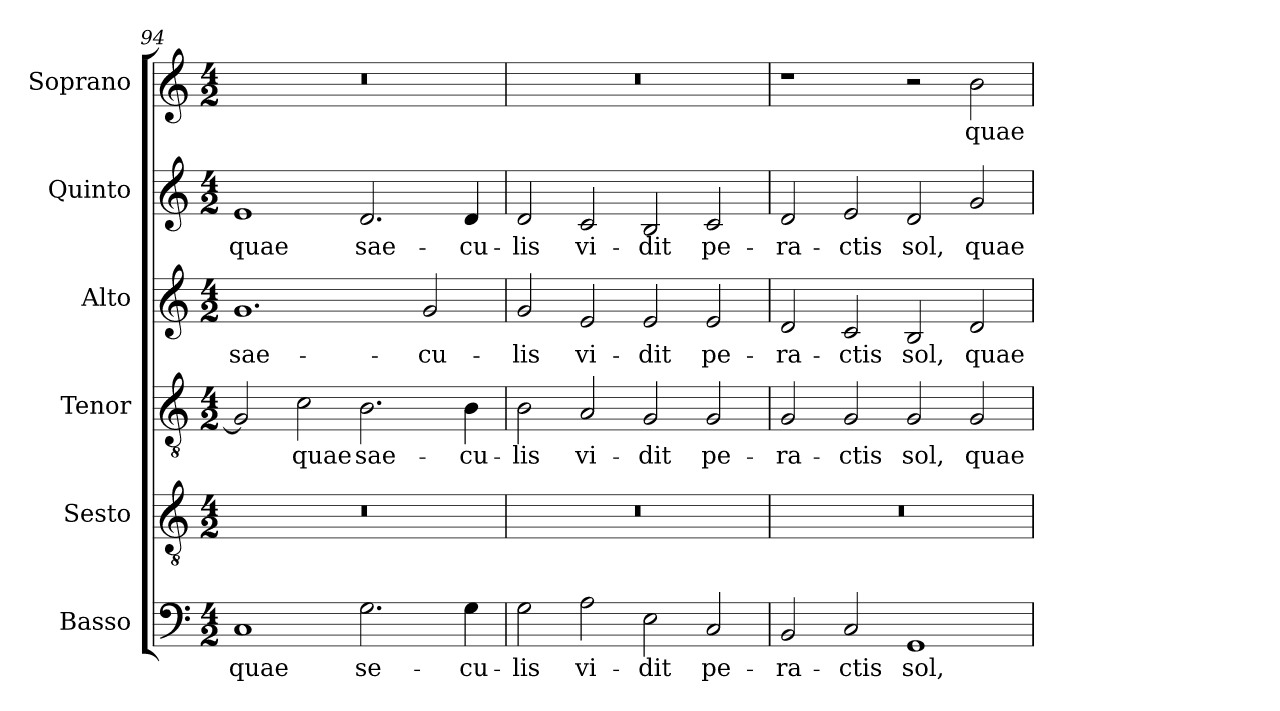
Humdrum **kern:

**kern	**text	**kern	**kern	**text	**kern	**text	**kern	**text	**kern	**text
*part6	*part6	*part5	*part4	*part4	*part3	*part3	*part2	*part2	*part1	*part1
*staff6	*staff6	*staff5	*staff4	*staff4	*staff3	*staff3	*staff2	*staff2	*staff1	*staff1
*I"Basso	*	*I"Sesto	*I"Tenor	*	*I"Alto	*	*I"Quinto	*	*I"Soprano	*
*I'B.	*	*I'Ss.	*I'T.	*	*I'A.	*	*I'Q.	*	*I'S.	*
*clefF4	*	*clefGv2	*clefGv2	*	*clefG2	*	*clefG2	*	*clefG2	*
*	*	*ITrd7c12	*ITrd7c12	*	*	*	*	*	*	*
*k[]	*	*k[]	*k[]	*	*k[]	*	*k[]	*	*k[]	*
*C:	*	*C:	*C:	*	*C:	*	*C:	*	*C:	*
*M4/2	*	*M4/2	*M4/2	*	*M4/2	*	*M4/2	*	*M4/2	*
=94	=94	=94	=94	=94	=94	=94	=94	=94	=94	=94
!	!LO:LY:b:color=#000000	!LO:N:vis=1	!	!	!	!	!	!	!	!
!	!	!	!	!	!	!LO:LY:b:color=#000000	!	!	!	!
!	!	!	!	!	!	!	!	!LO:LY:b:color=#000000	!LO:N:vis=1	!
1Ci	quae	0r	2GGi/]	.	1.gi	sae-	1ei	quae	0r	.
!	!	!	!	!LO:LY:b:color=#000000	!	!	!	!	!	!
.	.	.	2Ci\	quae	.	.	.	.	.	.
!	!LO:LY:b:color=#000000	!	!	!	!	!	!	!	!	!
!	!	!	!	!LO:LY:b:color=#000000	!	!	!	!	!	!
!	!	!	!	!	!	!	!	!LO:LY:b:color=#000000	!	!
2.Gi\	se-	.	2.BBi\	sae-	.	.	2.di/	sae-	.	.
!	!	!	!	!	!	!LO:LY:b:color=#000000	!	!	!	!
.	.	.	.	.	2gi/	-cu-	.	.	.	.
!	!LO:LY:b:color=#000000	!	!	!	!	!	!	!	!	!
!	!	!	!	!LO:LY:b:color=#000000	!	!	!	!	!	!
!	!	!	!	!	!	!	!	!LO:LY:b:color=#000000	!	!
4Gi\	-cu-	.	4BBi\	-cu-	.	.	4di/	-cu-	.	.
=95	=95	=95	=95	=95	=95	=95	=95	=95	=95	=95
!	!LO:LY:b:color=#000000	!LO:N:vis=1	!	!	!	!	!	!	!	!
!	!	!	!	!LO:LY:b:color=#000000	!	!	!	!	!	!
!	!	!	!	!	!	!LO:LY:b:color=#000000	!	!	!	!
!	!	!	!	!	!	!	!	!LO:LY:b:color=#000000	!LO:N:vis=1	!
2Gi\	-lis	0r	2BBi\	-lis	2gi/	-lis	2di/	-lis	0r	.
!	!LO:LY:b:color=#000000	!	!	!	!	!	!	!	!	!
!	!	!	!	!LO:LY:b:color=#000000	!	!	!	!	!	!
!	!	!	!	!	!	!LO:LY:b:color=#000000	!	!	!	!
!	!	!	!	!	!	!	!	!LO:LY:b:color=#000000	!	!
2Ai\	vi-	.	2AAi/	vi-	2ei/	vi-	2ci/	vi-	.	.
!	!LO:LY:b:color=#000000	!	!	!	!	!	!	!	!	!
!	!	!	!	!LO:LY:b:color=#000000	!	!	!	!	!	!
!	!	!	!	!	!	!LO:LY:b:color=#000000	!	!	!	!
!	!	!	!	!	!	!	!	!LO:LY:b:color=#000000	!	!
2Ei\	-dit	.	2GGi/	-dit	2ei/	-dit	2Bi/	-dit	.	.
!	!LO:LY:b:color=#000000	!	!	!	!	!	!	!	!	!
!	!	!	!	!LO:LY:b:color=#000000	!	!	!	!	!	!
!	!	!	!	!	!	!LO:LY:b:color=#000000	!	!	!	!
!	!	!	!	!	!	!	!	!LO:LY:b:color=#000000	!	!
2Ci/	pe-	.	2GGi/	pe-	2ei/	pe-	2ci/	pe-	.	.
!!LO:LB:g=z
=96	=96	=96	=96	=96	=96	=96	=96	=96	=96	=96
!	!LO:LY:b:color=#000000	!LO:N:vis=1	!	!	!	!	!	!	!	!
!	!	!	!	!LO:LY:b:color=#000000	!	!	!	!	!	!
!	!	!	!	!	!	!LO:LY:b:color=#000000	!	!	!	!
!	!	!	!	!	!	!	!	!LO:LY:b:color=#000000	!	!
2BBi/	-ra-	0r	2GGi/	-ra-	2di/	-ra-	2di/	-ra-	1r	.
!	!LO:LY:b:color=#000000	!	!	!	!	!	!	!	!	!
!	!	!	!	!LO:LY:b:color=#000000	!	!	!	!	!	!
!	!	!	!	!	!	!LO:LY:b:color=#000000	!	!	!	!
!	!	!	!	!	!	!	!	!LO:LY:b:color=#000000	!	!
2Ci/	-ctis	.	2GGi/	-ctis	2ci/	-ctis	2ei/	-ctis	.	.
!	!LO:LY:b:color=#000000	!	!	!	!	!	!	!	!	!
!	!	!	!	!LO:LY:b:color=#000000	!	!	!	!	!	!
!	!	!	!	!	!	!LO:LY:b:color=#000000	!	!	!	!
!	!	!	!	!	!	!	!	!LO:LY:b:color=#000000	!	!
1GGi	sol,	.	2GGi/	sol,	2Bi/	sol,	2di/	sol,	2r	.
!	!	!	!	!LO:LY:b:color=#000000	!	!	!	!	!	!
!	!	!	!	!	!	!LO:LY:b:color=#000000	!	!	!	!
!	!	!	!	!	!	!	!	!LO:LY:b:color=#000000	!	!
!	!	!	!	!	!	!	!	!	!	!LO:LY:b:color=#000000
.	.	.	2GGi/	quae	2di/	quae	2gi/	quae	2bi\	quae
=	=	=	=	=	=	=	=	=	=	=
*-	*-	*-	*-	*-	*-	*-	*-	*-	*-	*-
